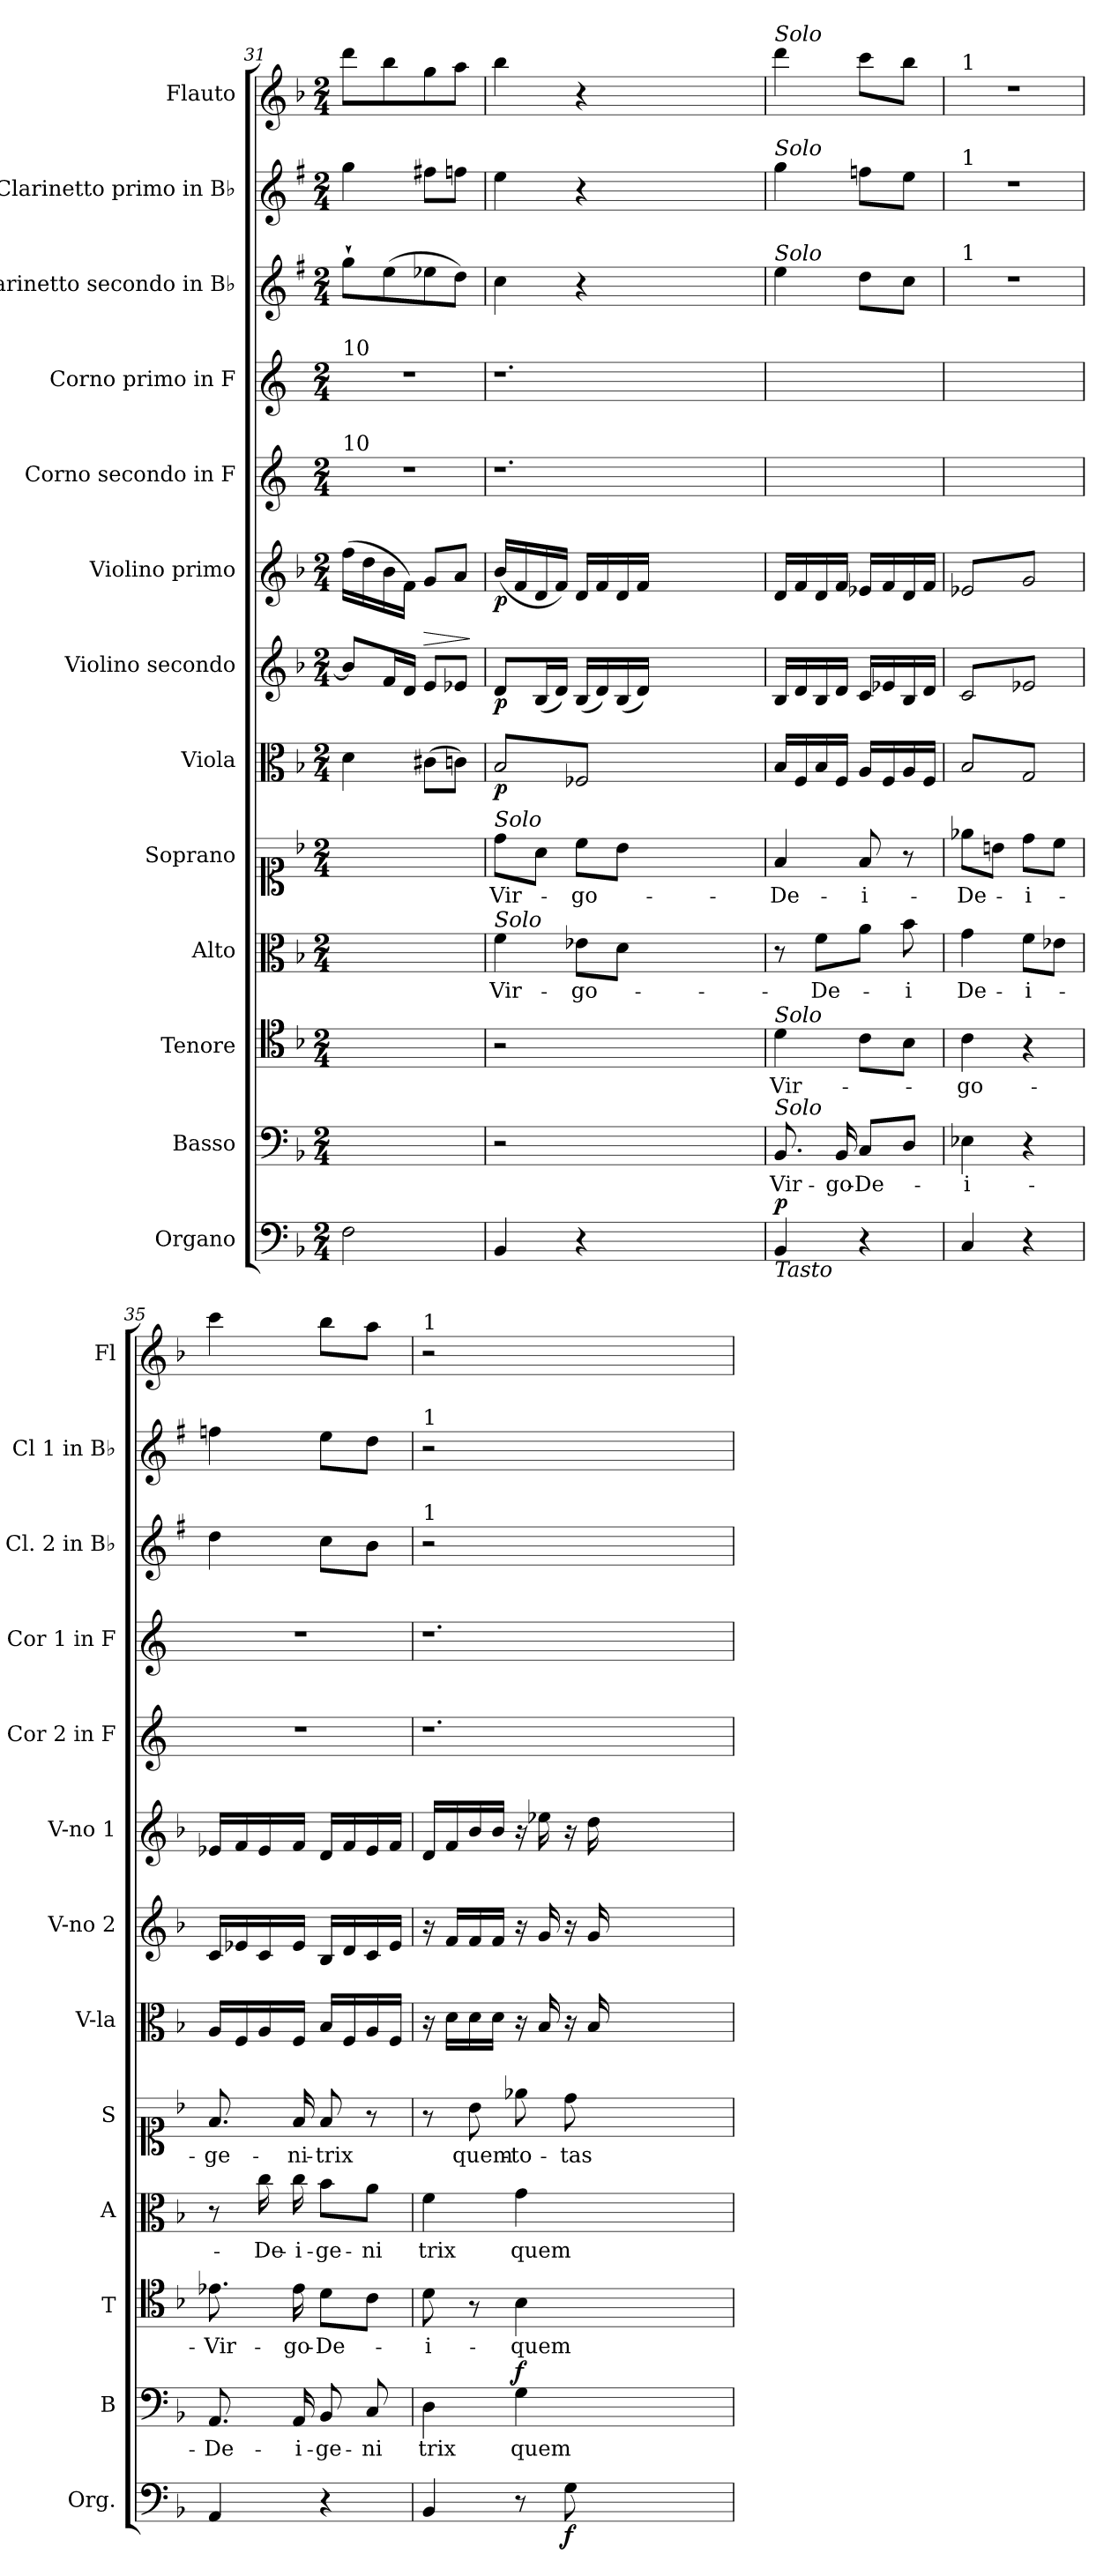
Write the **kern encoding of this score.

**kern	**dynam	**kern	**text	**dynam	**kern	**text	**kern	**text	**kern	**text	**kern	**dynam	**kern	**dynam	**kern	**dynam	**kern	**kern	**kern	**kern	**kern
*part13	*part13	*part12	*part12	*part12	*part11	*part11	*part10	*part10	*part9	*part9	*part8	*part8	*part7	*part7	*part6	*part6	*part5	*part4	*part3	*part2	*part1
*staff13	*staff13	*staff12	*staff12	*staff12	*staff11	*staff11	*staff10	*staff10	*staff9	*staff9	*staff8	*staff8	*staff7	*staff7	*staff6	*staff6	*staff5	*staff4	*staff3	*staff2	*staff1
*I"Organo	*	*I"Basso	*	*	*I"Tenore	*	*I"Alto	*	*I"Soprano	*	*I"Viola	*	*I"Violino secondo	*	*I"Violino primo	*	*I"Corno secondo in F	*I"Corno primo in F	*I"Clarinetto secondo in B♭	*I"Clarinetto primo in B♭	*I"Flauto
*I'Org.	*	*I'B	*	*	*I'T	*	*I'A	*	*I'S	*	*I'V-la	*	*I'V-no 2	*	*I'V-no 1	*	*I'Cor 2 in F	*I'Cor 1 in F	*I'Cl. 2 in B♭	*I'Cl 1 in B♭	*I'Fl
*clefF4	*	*clefF4	*	*	*clefC4	*	*clefC3	*	*clefC1	*	*clefC3	*	*clefG2	*	*clefG2	*	*clefG2	*clefG2	*clefG2	*clefG2	*clefG2
*	*	*	*	*	*	*	*	*	*	*	*	*	*	*	*	*	*ITrd4c7	*ITrd4c7	*ITrd1c2	*ITrd1c2	*
*k[b-]	*	*k[b-]	*	*	*k[b-]	*	*k[b-]	*	*k[b-]	*	*k[b-]	*	*k[b-]	*	*k[b-]	*	*k[b-]	*k[b-]	*k[b-]	*k[b-]	*k[b-]
*M2/4	*	*M2/4	*	*	*M2/4	*	*M2/4	*	*M2/4	*	*M2/4	*	*M2/4	*	*M2/4	*	*M2/4	*M2/4	*M2/4	*M2/4	*M2/4
=31	=31	=31	=31	=31	=31	=31	=31	=31	=31	=31	=31	=31	=31	=31	=31	=31	=31	=31	=31	=31	=31
!	!	!	!	!	!	!	!	!	!	!	!	!	!	!	!	!	!	!LO:TX:a:t=10	!	!	!
!	!	!	!	!	!	!	!	!	!	!	!	!	!	!	!	!	!LO:TX:a:t=10	!	!	!	!
2F\	.	2ryy	.	.	2ryy	.	2ryy	.	2ryy	.	4d\	.	8b-/L]	.	(16ff\LL	.	2r	2r	8ff`\L	4ff\	8ddd\L
.	.	.	.	.	.	.	.	.	.	.	.	.	.	.	16dd\	.	.	.	.	.	.
.	.	.	.	.	.	.	.	.	.	.	.	.	16f/L	.	16b-\	.	.	.	(8dd\	.	8bb-\
.	.	.	.	.	.	.	.	.	.	.	.	.	16d/JJ	.	16f\JJ)	.	.	.	.	.	.
!	!	!	!	!	!	!	!	!	!	!	!	!	!	!LO:HP:a	!	!	!	!	!	!	!
.	.	.	.	.	.	.	.	.	.	.	(8c#X\L	.	8e/L	>	8g/L	.	.	.	8dd-X\	8een\L	8gg\
.	.	.	.	.	.	.	.	.	.	.	8cn\J)	.	8e-X/J	.	8a/J	.	.	.	8cc\J)	8ee-X\J	8aa\J
.	.	.	.	.	.	.	.	.	.	.	.	.	.	]	.	.	.	.	.	.	.
=32	=32	=32	=32	=32	=32	=32	=32	=32	=32	=32	=32	=32	=32	=32	=32	=32	=32	=32	=32	=32	=32
!	!	!	!	!	!	!	!	!	!LO:TX:a:i:t=Solo	!	!	!	!	!	!	!	!	!	!	!	!
!	!	!	!	!	!	!	!LO:TX:a:i:t=Solo	!	!	!	!	!	!	!	!	!	!	!	!	!	!
!	!	!	!	!	!	!	!	!	!	!	!	!LO:DY:b	!	!LO:DY:b	!	!LO:DY:b	!	!	!	!	!
*	*	*	*	*	*	*	*	*	*	*	*tremolo	*	*	*	*	*	*	*	*	*	*
4BB-/	.	2r	.	.	2r	.	4f\	Vir-	8dd\L	Vir-	8B-/L	p	8d/L	p	(16b-/LL	p	1.r	1.r	4b-\	4dd\	4bb-\
.	.	.	.	.	.	.	.	.	.	.	.	.	.	.	16f/	.	.	.	.	.	.
.	.	.	.	.	.	.	.	.	8a\J	.	8F-/	.	(16B-/L	.	16d/	.	.	.	.	.	.
.	.	.	.	.	.	.	.	.	.	.	.	.	16d/JJ)	.	16f/JJ)	.	.	.	.	.	.
4r	.	.	.	.	.	.	8e-X\L	-go-	8cc\L	-go-	8B-/	.	(16B-/LL	.	16d/LL	.	.	.	4r	4r	4r
.	.	.	.	.	.	.	.	.	.	.	.	.	16d/)	.	16f/	.	.	.	.	.	.
.	.	.	.	.	.	.	8d\J	.	8b-\J	.	8F-/J	.	(16B-/	.	16d/	.	.	.	.	.	.
*	*	*	*	*	*	*	*	*	*	*	*Xtremolo	*	*	*	*	*	*	*	*	*	*
.	.	.	.	.	.	.	.	.	.	.	.	.	16d/JJ)	.	16f/JJ	.	.	.	.	.	.
1ryy	.	1ryy	.	.	1ryy	.	1ryy	.	1ryy	.	1ryy	.	1ryy	.	1ryy	.	.	.	1ryy	1ryy	1ryy
.	.	.	.	.	.	.	.	.	.	.	.	.	.	.	.	.	.	.	.	.	.
=33	=33	=33	=33	=33	=33	=33	=33	=33	=33	=33	=33	=33	=33	=33	=33	=33	=33	=33	=33	=33	=33
!	!	!	!	!	!	!	!	!	!	!	!	!	!	!	!	!	!	!	!	!	!LO:TX:a:i:t=Solo
!	!	!	!	!	!	!	!	!	!	!	!	!	!	!	!	!	!	!	!	!LO:TX:a:i:t=Solo	!
!	!	!	!	!	!	!	!	!	!	!	!	!	!	!	!	!	!	!	!LO:TX:a:i:t=Solo	!	!
!	!	!	!	!	!LO:TX:a:i:t=Solo	!	!	!	!	!	!	!	!	!	!	!	!	!	!	!	!
!	!	!LO:TX:a:i:t=Solo	!	!	!	!	!	!	!	!	!	!	!	!	!	!	!	!	!	!	!
!LO:TX:b:i:t=Tasto	!	!	!	!	!	!	!	!	!	!	!	!	!	!	!	!	!	!	!	!	!
!	!LO:DY:a	!	!	!	!	!	!	!	!	!	!	!	!	!	!	!	!	!	!	!	!
4BB-/	p	8.BB-/	Vir-	.	4d\	Vir-	8r	.	4f/	-De-	16B-/LL	.	16B-/LL	.	16d/LL	.	2ryy	2ryy	4dd\	4ff\	4ddd\
.	.	.	.	.	.	.	.	.	.	.	16F/	.	16d/	.	16f/	.	.	.	.	.	.
.	.	.	.	.	.	.	8f\L	De-	.	.	16B-/	.	16B-/	.	16d/	.	.	.	.	.	.
.	.	16BB-/	-go-	.	.	.	.	.	.	.	16F/JJ	.	16d/JJ	.	16f/JJ	.	.	.	.	.	.
4r	.	8C/L	-De-	.	8c\L	.	8a\J	.	8f/	-i-	16A/LL	.	16c/LL	.	16e-X/LL	.	.	.	8cc\L	8ee-X\L	8ccc\L
.	.	.	.	.	.	.	.	.	.	.	16F/	.	16e-X/	.	16f/	.	.	.	.	.	.
.	.	8D/J	.	.	8B-\J	.	8b-\	-i	8r	.	16A/	.	16B-/	.	16d/	.	.	.	8b-\J	8dd\J	8bb-\J
.	.	.	.	.	.	.	.	.	.	.	16F/JJ	.	16d/JJ	.	16f/JJ	.	.	.	.	.	.
=34	=34	=34	=34	=34	=34	=34	=34	=34	=34	=34	=34	=34	=34	=34	=34	=34	=34	=34	=34	=34	=34
!	!	!	!	!	!	!	!	!	!	!	!	!	!	!	!	!	!	!	!	!	!LO:TX:a:t=1
!	!	!	!	!	!	!	!	!	!	!	!	!	!	!	!	!	!	!	!	!LO:TX:a:t=1	!
!	!	!	!	!	!	!	!	!	!	!	!	!	!	!	!	!	!	!	!LO:TX:a:t=1	!	!
*	*	*	*	*	*	*	*	*	*	*	*tremolo	*	*	*	*	*	*	*	*	*	*
*	*	*	*	*	*	*	*	*	*	*	*	*	*tremolo	*	*	*	*	*	*	*	*
*	*	*	*	*	*	*	*	*	*	*	*	*	*	*	*tremolo	*	*	*	*	*	*
4C/	.	4E-X\	-i-	.	4c\	-go-	4g\	-De-	8ee-X\L	-De-	8B-/L	.	8c/L	.	8e-X/L	.	2ryy	2ryy	2r	2r	2r
.	.	.	.	.	.	.	.	.	8bn\J	.	8G/	.	8e-/	.	8g/	.	.	.	.	.	.
4r	.	4r	.	.	4r	.	8f\L	-i-	8dd\L	-i-	8B-/	.	8c/	.	8e-X/	.	.	.	.	.	.
.	.	.	.	.	.	.	8e-X\J	.	8cc\J	.	8G/J	.	8e-/J	.	8g/J	.	.	.	.	.	.
*	*	*	*	*	*	*	*	*	*	*	*	*	*	*	*Xtremolo	*	*	*	*	*	*
*	*	*	*	*	*	*	*	*	*	*	*	*	*Xtremolo	*	*	*	*	*	*	*	*
*	*	*	*	*	*	*	*	*	*	*	*Xtremolo	*	*	*	*	*	*	*	*	*	*
=35	=35	=35	=35	=35	=35	=35	=35	=35	=35	=35	=35	=35	=35	=35	=35	=35	=35	=35	=35	=35	=35
4AA/	.	8.AA/	De-	.	8.e-X\	Vir-	8r	.	8.f/	-ge-	16A/LL	.	16c/LL	.	16e-X/LL	.	2r	2r	4cc\	4ee-X\	4ccc\
.	.	.	.	.	.	.	.	.	.	.	16F/	.	16e-X/	.	16f/	.	.	.	.	.	.
.	.	.	.	.	.	.	16cc\	De-	.	.	16A/	.	16c/	.	16e-/	.	.	.	.	.	.
.	.	16AA/	-i-	.	16e-\	-go-	16cc\	-i-	16f/	-ni-	16F/JJ	.	16e-/JJ	.	16f/JJ	.	.	.	.	.	.
4r	.	8BB-/	-ge-	.	8d\L	-De-	8b-\L	-ge-	8f/	-trix	16B-/LL	.	16B-/LL	.	16d/LL	.	.	.	8b-\L	8dd\L	8bb-\L
.	.	.	.	.	.	.	.	.	.	.	16F/	.	16d/	.	16f/	.	.	.	.	.	.
.	.	8C/	-ni	.	8c\J	.	8a\J	-ni	8r	.	16A/	.	16c/	.	16e-/	.	.	.	8a\J	8cc\J	8aa\J
.	.	.	.	.	.	.	.	.	.	.	16F/JJ	.	16e-/JJ	.	16f/JJ	.	.	.	.	.	.
=36	=36	=36	=36	=36	=36	=36	=36	=36	=36	=36	=36	=36	=36	=36	=36	=36	=36	=36	=36	=36	=36
!	!	!	!	!	!	!	!	!	!	!	!	!	!	!	!	!	!	!	!	!	!LO:TX:a:t=1
!	!	!	!	!	!	!	!	!	!	!	!	!	!	!	!	!	!	!	!	!LO:TX:a:t=1	!
!	!	!	!	!	!	!	!	!	!	!	!	!	!	!	!	!	!	!	!LO:TX:a:t=1	!	!
4BB-/	.	4D\	trix	.	8d\	-i-	4f\	trix	8r	.	16r	.	16r	.	16d/LL	.	1.r	1.r	2r	2r	2r
.	.	.	.	.	.	.	.	.	.	.	16d\LL	.	16f/LL	.	16f/	.	.	.	.	.	.
.	.	.	.	.	8r	.	.	.	8b-\	quem-	16d\	.	16f/	.	16b-/	.	.	.	.	.	.
.	.	.	.	.	.	.	.	.	.	.	16d\JJ	.	16f/JJ	.	16b-/JJ	.	.	.	.	.	.
!	!	!	!	!LO:DY:b	!	!	!	!	!	!	!	!	!	!	!	!	!	!	!	!	!
8r	.	4G\	-quem-	f	4B-\	-quem-	4g\	-quem-	8ee-X\	-to-	16r	.	16r	.	16r	.	.	.	.	.	.
.	.	.	.	.	.	.	.	.	.	.	16B-/	.	16g/	.	16ee-X\	.	.	.	.	.	.
!	!LO:DY:b	!	!	!	!	!	!	!	!	!	!	!	!	!	!	!	!	!	!	!	!
8G\	f	.	.	.	.	.	.	.	8dd\	-tas-	16r	.	16r	.	16r	.	.	.	.	.	.
.	.	.	.	.	.	.	.	.	.	.	16B-/	.	16g/	.	16dd\	.	.	.	.	.	.
1ryy	.	1ryy	.	.	1ryy	.	1ryy	.	1ryy	.	1ryy	.	1ryy	.	1ryy	.	.	.	1ryy	1ryy	1ryy
=	=	=	=	=	=	=	=	=	=	=	=	=	=	=	=	=	=	=	=	=	=
*-	*-	*-	*-	*-	*-	*-	*-	*-	*-	*-	*-	*-	*-	*-	*-	*-	*-	*-	*-	*-	*-
